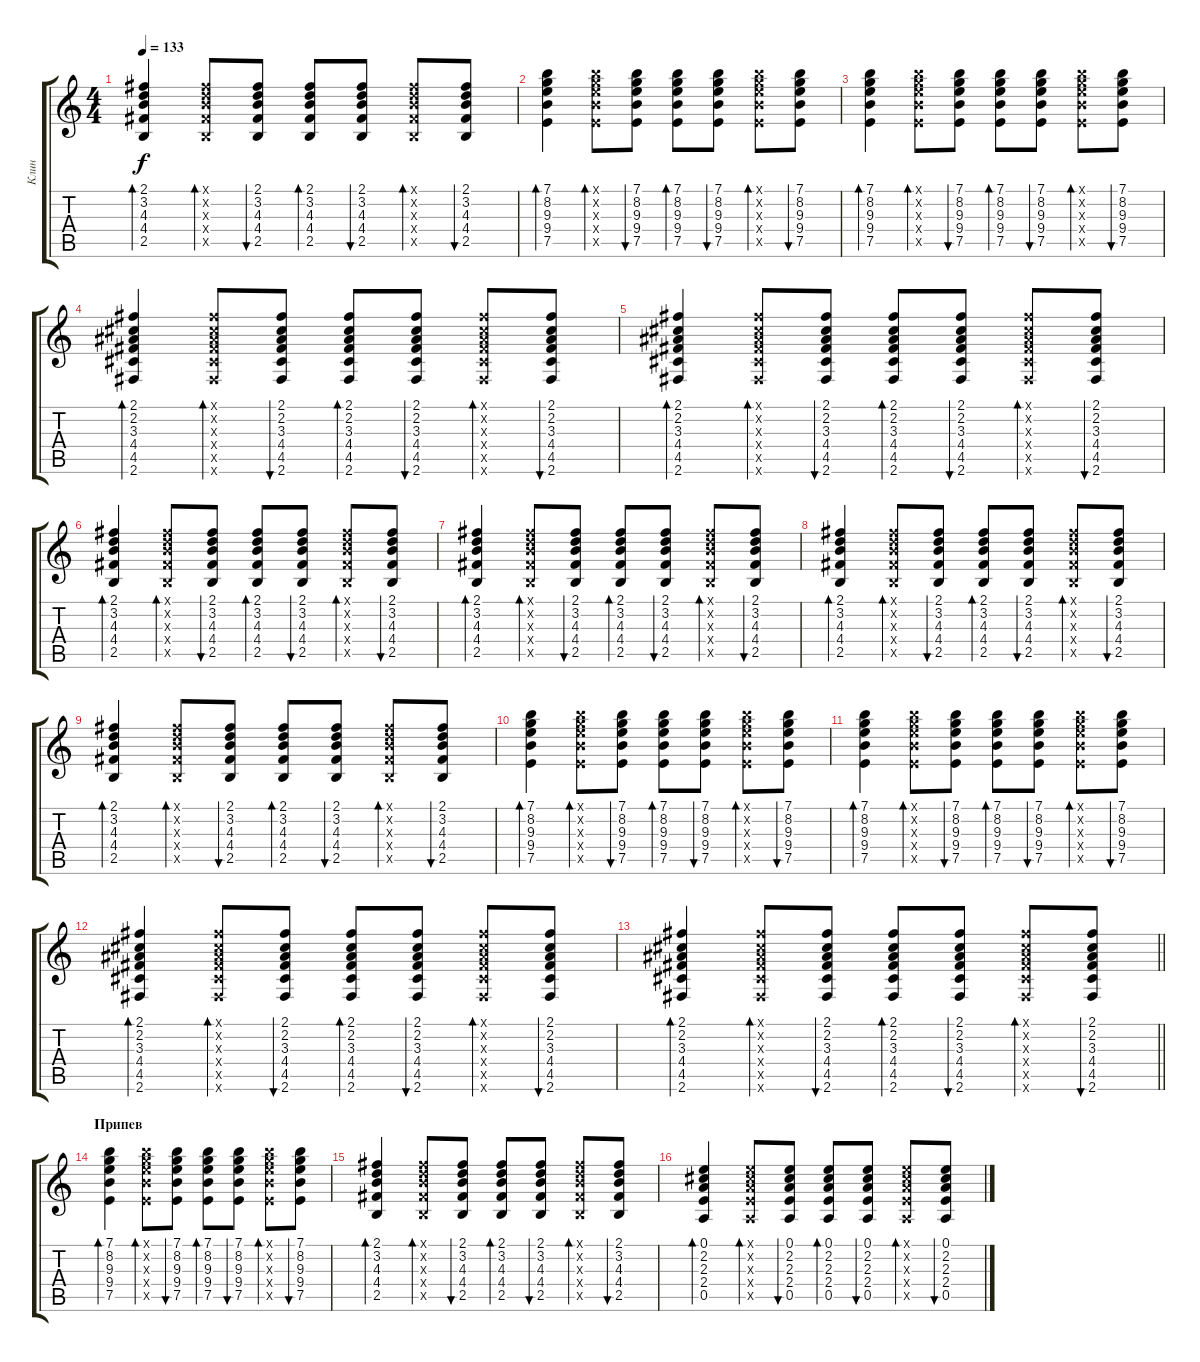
\track ("Клин" "Клин") {instrument electricguitarclean}
\staff {score tabs}
\tuning (E4 B3 G3 D3 A2 E2) {hide}
\ts (4 4)
\tempo 133
\clef g2
\ks c
(2.1 3.2 4.3 4.4 2.5).4{bd 30 dy f} (2.1{x} 3.2{x} 4.3{x} 4.4{x} 2.5{x}).8{bd 30} (2.1 3.2 4.3 4.4 2.5).8{bu 30} (2.1 3.2 4.3 4.4 2.5).8{bd 30} (2.1 3.2 4.3 4.4 2.5).8{bu 30} (2.1{x} 3.2{x} 4.3{x} 4.4{x} 2.5{x}).8{bd 30} (2.1 3.2 4.3 4.4 2.5).8{bu 30} |
(7.1 8.2 9.3 9.4 7.5).4{bd 30} (7.1{x} 8.2{x} 9.3{x} 9.4{x} 7.5{x}).8{bd 30} (7.1 8.2 9.3 9.4 7.5).8{bu 30} (7.1 8.2 9.3 9.4 7.5).8{bd 30} (7.1 8.2 9.3 9.4 7.5).8{bu 30} (7.1{x} 8.2{x} 9.3{x} 9.4{x} 7.5{x}).8{bd 30} (7.1 8.2 9.3 9.4 7.5).8{bu 30} |
(7.1 8.2 9.3 9.4 7.5).4{bd 30} (7.1{x} 8.2{x} 9.3{x} 9.4{x} 7.5{x}).8{bd 30} (7.1 8.2 9.3 9.4 7.5).8{bu 30} (7.1 8.2 9.3 9.4 7.5).8{bd 30} (7.1 8.2 9.3 9.4 7.5).8{bu 30} (7.1{x} 8.2{x} 9.3{x} 9.4{x} 7.5{x}).8{bd 30} (7.1 8.2 9.3 9.4 7.5).8{bu 30} |
(2.1 2.2 3.3 4.4 4.5 2.6).4{bd 30} (2.1{x} 2.2{x} 3.3{x} 4.4{x} 4.5{x} 2.6{x}).8{bd 30} (2.1 2.2 3.3 4.4 4.5 2.6).8{bu 30} (2.1 2.2 3.3 4.4 4.5 2.6).8{bd 30} (2.1 2.2 3.3 4.4 4.5 2.6).8{bu 30} (2.1{x} 2.2{x} 3.3{x} 4.4{x} 4.5{x} 2.6{x}).8{bd 30} (2.1 2.2 3.3 4.4 4.5 2.6).8{bu 30} |
(2.1 2.2 3.3 4.4 4.5 2.6).4{bd 30} (2.1{x} 2.2{x} 3.3{x} 4.4{x} 4.5{x} 2.6{x}).8{bd 30} (2.1 2.2 3.3 4.4 4.5 2.6).8{bu 30} (2.1 2.2 3.3 4.4 4.5 2.6).8{bd 30} (2.1 2.2 3.3 4.4 4.5 2.6).8{bu 30} (2.1{x} 2.2{x} 3.3{x} 4.4{x} 4.5{x} 2.6{x}).8{bd 30} (2.1 2.2 3.3 4.4 4.5 2.6).8{bu 30} |
(2.1 3.2 4.3 4.4 2.5).4{bd 30} (2.1{x} 3.2{x} 4.3{x} 4.4{x} 2.5{x}).8{bd 30} (2.1 3.2 4.3 4.4 2.5).8{bu 30} (2.1 3.2 4.3 4.4 2.5).8{bd 30} (2.1 3.2 4.3 4.4 2.5).8{bu 30} (2.1{x} 3.2{x} 4.3{x} 4.4{x} 2.5{x}).8{bd 30} (2.1 3.2 4.3 4.4 2.5).8{bu 30} |
(2.1 3.2 4.3 4.4 2.5).4{bd 30} (2.1{x} 3.2{x} 4.3{x} 4.4{x} 2.5{x}).8{bd 30} (2.1 3.2 4.3 4.4 2.5).8{bu 30} (2.1 3.2 4.3 4.4 2.5).8{bd 30} (2.1 3.2 4.3 4.4 2.5).8{bu 30} (2.1{x} 3.2{x} 4.3{x} 4.4{x} 2.5{x}).8{bd 30} (2.1 3.2 4.3 4.4 2.5).8{bu 30} |
(2.1 3.2 4.3 4.4 2.5).4{bd 30} (2.1{x} 3.2{x} 4.3{x} 4.4{x} 2.5{x}).8{bd 30} (2.1 3.2 4.3 4.4 2.5).8{bu 30} (2.1 3.2 4.3 4.4 2.5).8{bd 30} (2.1 3.2 4.3 4.4 2.5).8{bu 30} (2.1{x} 3.2{x} 4.3{x} 4.4{x} 2.5{x}).8{bd 30} (2.1 3.2 4.3 4.4 2.5).8{bu 30} |
(2.1 3.2 4.3 4.4 2.5).4{bd 30} (2.1{x} 3.2{x} 4.3{x} 4.4{x} 2.5{x}).8{bd 30} (2.1 3.2 4.3 4.4 2.5).8{bu 30} (2.1 3.2 4.3 4.4 2.5).8{bd 30} (2.1 3.2 4.3 4.4 2.5).8{bu 30} (2.1{x} 3.2{x} 4.3{x} 4.4{x} 2.5{x}).8{bd 30} (2.1 3.2 4.3 4.4 2.5).8{bu 30} |
(7.1 8.2 9.3 9.4 7.5).4{bd 30} (7.1{x} 8.2{x} 9.3{x} 9.4{x} 7.5{x}).8{bd 30} (7.1 8.2 9.3 9.4 7.5).8{bu 30} (7.1 8.2 9.3 9.4 7.5).8{bd 30} (7.1 8.2 9.3 9.4 7.5).8{bu 30} (7.1{x} 8.2{x} 9.3{x} 9.4{x} 7.5{x}).8{bd 30} (7.1 8.2 9.3 9.4 7.5).8{bu 30} |
(7.1 8.2 9.3 9.4 7.5).4{bd 30} (7.1{x} 8.2{x} 9.3{x} 9.4{x} 7.5{x}).8{bd 30} (7.1 8.2 9.3 9.4 7.5).8{bu 30} (7.1 8.2 9.3 9.4 7.5).8{bd 30} (7.1 8.2 9.3 9.4 7.5).8{bu 30} (7.1{x} 8.2{x} 9.3{x} 9.4{x} 7.5{x}).8{bd 30} (7.1 8.2 9.3 9.4 7.5).8{bu 30} |
(2.1 2.2 3.3 4.4 4.5 2.6).4{bd 30} (2.1{x} 2.2{x} 3.3{x} 4.4{x} 4.5{x} 2.6{x}).8{bd 30} (2.1 2.2 3.3 4.4 4.5 2.6).8{bu 30} (2.1 2.2 3.3 4.4 4.5 2.6).8{bd 30} (2.1 2.2 3.3 4.4 4.5 2.6).8{bu 30} (2.1{x} 2.2{x} 3.3{x} 4.4{x} 4.5{x} 2.6{x}).8{bd 30} (2.1 2.2 3.3 4.4 4.5 2.6).8{bu 30} |
\barLineRight lightlight
(2.1 2.2 3.3 4.4 4.5 2.6).4{bd 30} (2.1{x} 2.2{x} 3.3{x} 4.4{x} 4.5{x} 2.6{x}).8{bd 30} (2.1 2.2 3.3 4.4 4.5 2.6).8{bu 30} (2.1 2.2 3.3 4.4 4.5 2.6).8{bd 30} (2.1 2.2 3.3 4.4 4.5 2.6).8{bu 30} (2.1{x} 2.2{x} 3.3{x} 4.4{x} 4.5{x} 2.6{x}).8{bd 30} (2.1 2.2 3.3 4.4 4.5 2.6).8{bu 30} |
\section ("" "Припев")
(7.1 8.2 9.3 9.4 7.5).4{bd 30} (7.1{x} 8.2{x} 9.3{x} 9.4{x} 7.5{x}).8{bd 30} (7.1 8.2 9.3 9.4 7.5).8{bu 30} (7.1 8.2 9.3 9.4 7.5).8{bd 30} (7.1 8.2 9.3 9.4 7.5).8{bu 30} (7.1{x} 8.2{x} 9.3{x} 9.4{x} 7.5{x}).8{bd 30} (7.1 8.2 9.3 9.4 7.5).8{bu 30} |
(2.1 3.2 4.3 4.4 2.5).4{bd 30} (2.1{x} 3.2{x} 4.3{x} 4.4{x} 2.5{x}).8{bd 30} (2.1 3.2 4.3 4.4 2.5).8{bu 30} (2.1 3.2 4.3 4.4 2.5).8{bd 30} (2.1 3.2 4.3 4.4 2.5).8{bu 30} (2.1{x} 3.2{x} 4.3{x} 4.4{x} 2.5{x}).8{bd 30} (2.1 3.2 4.3 4.4 2.5).8{bu 30} |
(0.1 2.2 2.3 2.4 0.5).4{bd 30} (0.1{x} 2.2{x} 2.3{x} 2.4{x} 0.5{x}).8{bd 30} (0.1 2.2 2.3 2.4 0.5).8{bu 30} (0.1 2.2 2.3 2.4 0.5).8{bd 30} (0.1 2.2 2.3 2.4 0.5).8{bu 30} (0.1{x} 2.2{x} 2.3{x} 2.4{x} 0.5{x}).8{bd 30} (0.1 2.2 2.3 2.4 0.5).8{bu 30}
